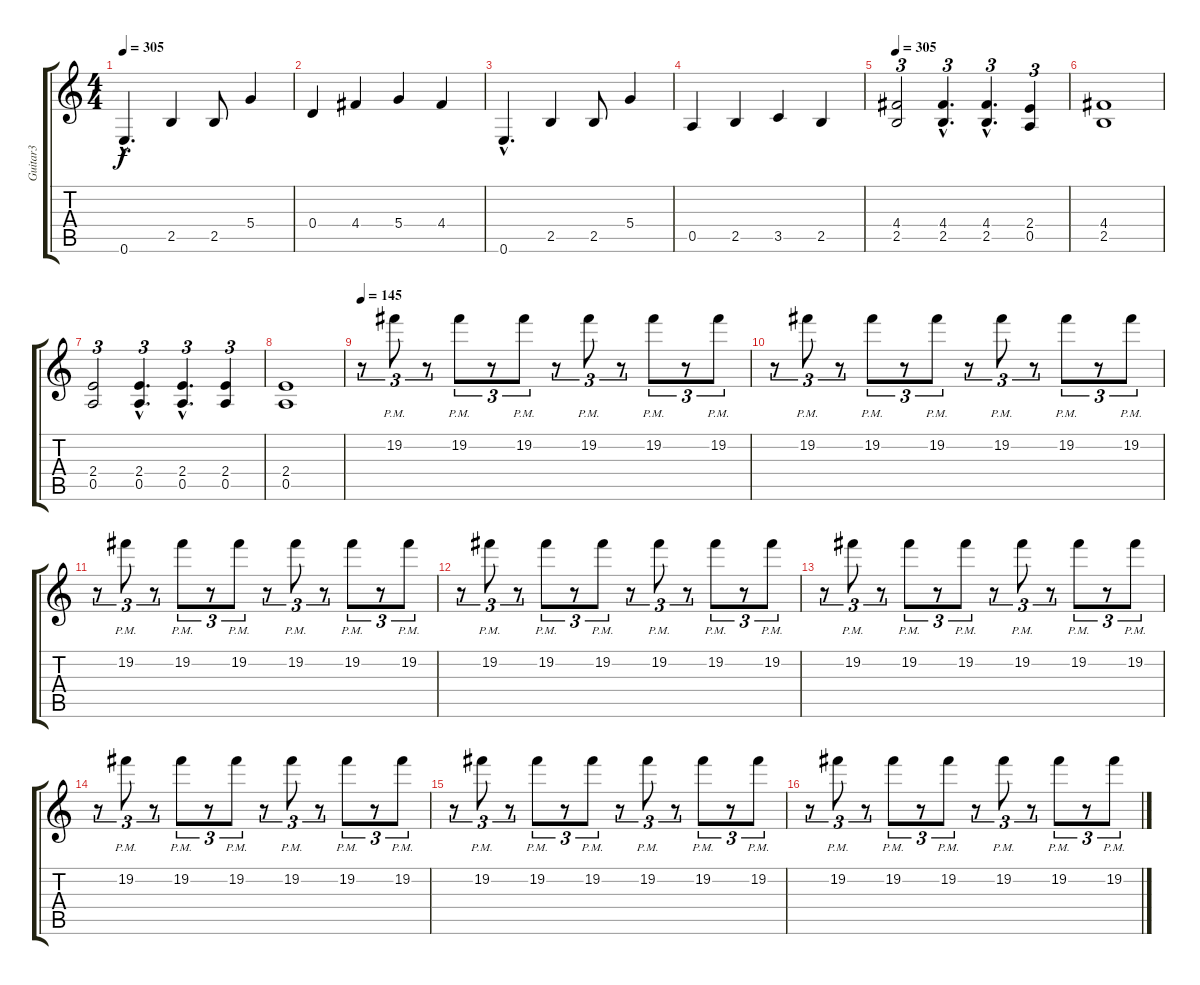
\track ("Guitar3" "Guitar3") {instrument overdrivenguitar}
\staff {score tabs}
\tuning (E4 B3 G3 D3 A2 E2) {hide}
\ts (4 4)
\tempo 305
\clef g2
\ks c
0.6{hac}.4{d dy f} 2.5.4 2.5.8 5.4.4 |
0.4.4 4.4.4 5.4.4 4.4.4 |
0.6{hac}.4{d} 2.5.4 2.5.8 5.4.4 |
0.5.4 2.5.4 3.5.4 2.5.4 |
\tempo 305
(4.4 2.5).2{tu (3 2)} (4.4{hac} 2.5{hac}).4{d tu (3 2)} (4.4{hac} 2.5{hac}).4{d tu (3 2)} (2.4 0.5).4{tu (3 2)} |
(4.4 2.5).1 |
(2.4 0.5).2{tu (3 2)} (2.4{hac} 0.5{hac}).4{d tu (3 2)} (2.4{hac} 0.5{hac}).4{d tu (3 2)} (2.4 0.5).4{tu (3 2)} |
(2.4 0.5).1 |
\tempo 145
r.8{tu (3 2)} 19.2{pm}.8{tu (3 2)} r.8{tu (3 2)} 19.2{pm}.8{tu (3 2)} r.8{tu (3 2)} 19.2{pm}.8{tu (3 2)} r.8{tu (3 2)} 19.2{pm}.8{tu (3 2)} r.8{tu (3 2)} 19.2{pm}.8{tu (3 2)} r.8{tu (3 2)} 19.2{pm}.8{tu (3 2)} |
r.8{tu (3 2)} 19.2{pm}.8{tu (3 2)} r.8{tu (3 2)} 19.2{pm}.8{tu (3 2)} r.8{tu (3 2)} 19.2{pm}.8{tu (3 2)} r.8{tu (3 2)} 19.2{pm}.8{tu (3 2)} r.8{tu (3 2)} 19.2{pm}.8{tu (3 2)} r.8{tu (3 2)} 19.2{pm}.8{tu (3 2)} |
r.8{tu (3 2)} 19.2{pm}.8{tu (3 2)} r.8{tu (3 2)} 19.2{pm}.8{tu (3 2)} r.8{tu (3 2)} 19.2{pm}.8{tu (3 2)} r.8{tu (3 2)} 19.2{pm}.8{tu (3 2)} r.8{tu (3 2)} 19.2{pm}.8{tu (3 2)} r.8{tu (3 2)} 19.2{pm}.8{tu (3 2)} |
r.8{tu (3 2)} 19.2{pm}.8{tu (3 2)} r.8{tu (3 2)} 19.2{pm}.8{tu (3 2)} r.8{tu (3 2)} 19.2{pm}.8{tu (3 2)} r.8{tu (3 2)} 19.2{pm}.8{tu (3 2)} r.8{tu (3 2)} 19.2{pm}.8{tu (3 2)} r.8{tu (3 2)} 19.2{pm}.8{tu (3 2)} |
r.8{tu (3 2)} 19.2{pm}.8{tu (3 2)} r.8{tu (3 2)} 19.2{pm}.8{tu (3 2)} r.8{tu (3 2)} 19.2{pm}.8{tu (3 2)} r.8{tu (3 2)} 19.2{pm}.8{tu (3 2)} r.8{tu (3 2)} 19.2{pm}.8{tu (3 2)} r.8{tu (3 2)} 19.2{pm}.8{tu (3 2)} |
r.8{tu (3 2)} 19.2{pm}.8{tu (3 2)} r.8{tu (3 2)} 19.2{pm}.8{tu (3 2)} r.8{tu (3 2)} 19.2{pm}.8{tu (3 2)} r.8{tu (3 2)} 19.2{pm}.8{tu (3 2)} r.8{tu (3 2)} 19.2{pm}.8{tu (3 2)} r.8{tu (3 2)} 19.2{pm}.8{tu (3 2)} |
r.8{tu (3 2)} 19.2{pm}.8{tu (3 2)} r.8{tu (3 2)} 19.2{pm}.8{tu (3 2)} r.8{tu (3 2)} 19.2{pm}.8{tu (3 2)} r.8{tu (3 2)} 19.2{pm}.8{tu (3 2)} r.8{tu (3 2)} 19.2{pm}.8{tu (3 2)} r.8{tu (3 2)} 19.2{pm}.8{tu (3 2)} |
r.8{tu (3 2)} 19.2{pm}.8{tu (3 2)} r.8{tu (3 2)} 19.2{pm}.8{tu (3 2)} r.8{tu (3 2)} 19.2{pm}.8{tu (3 2)} r.8{tu (3 2)} 19.2{pm}.8{tu (3 2)} r.8{tu (3 2)} 19.2{pm}.8{tu (3 2)} r.8{tu (3 2)} 19.2{pm}.8{tu (3 2)}
